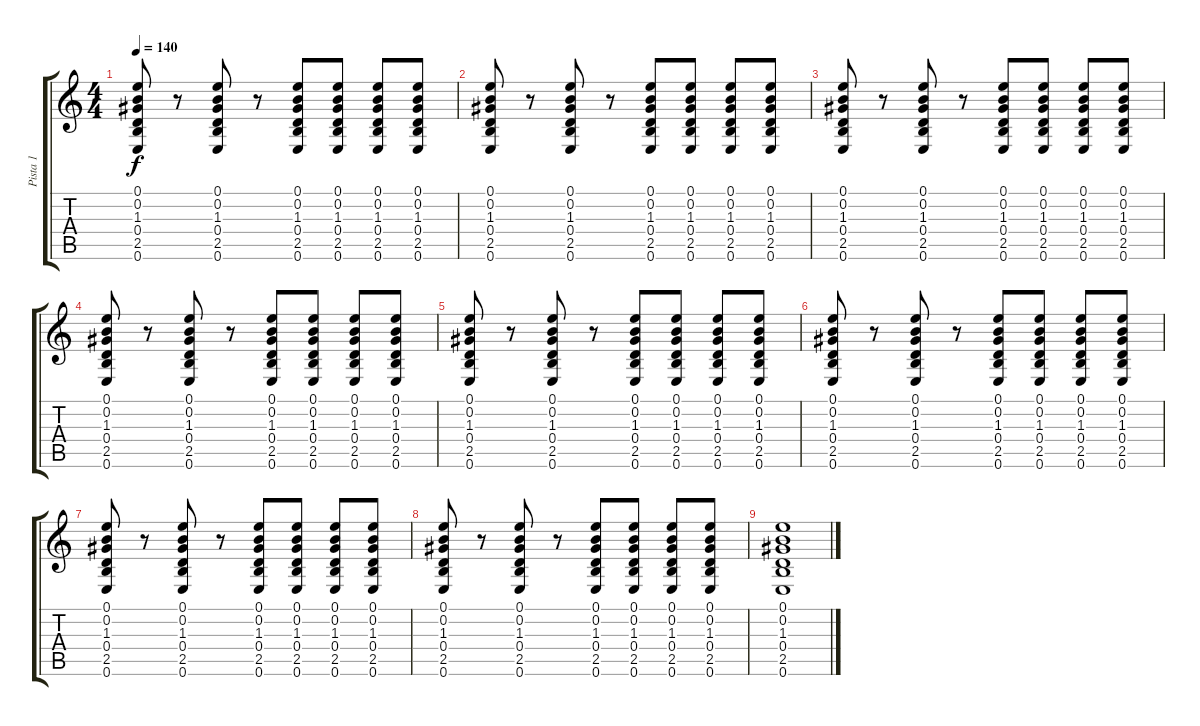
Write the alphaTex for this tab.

\track ("Pista 1" "Pista 1") {instrument overdrivenguitar}
\staff {score tabs}
\tuning (E4 B3 G3 D3 A2 E2) {hide}
\ts (4 4)
\tempo 140
\clef g2
\ks c
(0.1 0.2 1.3 0.4 2.5 0.6).8{dy f} r.8 (0.1 0.2 1.3 0.4 2.5 0.6).8 r.8 (0.1 0.2 1.3 0.4 2.5 0.6).8 (0.1 0.2 1.3 0.4 2.5 0.6).8 (0.1 0.2 1.3 0.4 2.5 0.6).8 (0.1 0.2 1.3 0.4 2.5 0.6).8 |
(0.1 0.2 1.3 0.4 2.5 0.6).8 r.8 (0.1 0.2 1.3 0.4 2.5 0.6).8 r.8 (0.1 0.2 1.3 0.4 2.5 0.6).8 (0.1 0.2 1.3 0.4 2.5 0.6).8 (0.1 0.2 1.3 0.4 2.5 0.6).8 (0.1 0.2 1.3 0.4 2.5 0.6).8 |
(0.1 0.2 1.3 0.4 2.5 0.6).8 r.8 (0.1 0.2 1.3 0.4 2.5 0.6).8 r.8 (0.1 0.2 1.3 0.4 2.5 0.6).8 (0.1 0.2 1.3 0.4 2.5 0.6).8 (0.1 0.2 1.3 0.4 2.5 0.6).8 (0.1 0.2 1.3 0.4 2.5 0.6).8 |
(0.1 0.2 1.3 0.4 2.5 0.6).8 r.8 (0.1 0.2 1.3 0.4 2.5 0.6).8 r.8 (0.1 0.2 1.3 0.4 2.5 0.6).8 (0.1 0.2 1.3 0.4 2.5 0.6).8 (0.1 0.2 1.3 0.4 2.5 0.6).8 (0.1 0.2 1.3 0.4 2.5 0.6).8 |
(0.1 0.2 1.3 0.4 2.5 0.6).8 r.8 (0.1 0.2 1.3 0.4 2.5 0.6).8 r.8 (0.1 0.2 1.3 0.4 2.5 0.6).8 (0.1 0.2 1.3 0.4 2.5 0.6).8 (0.1 0.2 1.3 0.4 2.5 0.6).8 (0.1 0.2 1.3 0.4 2.5 0.6).8 |
(0.1 0.2 1.3 0.4 2.5 0.6).8 r.8 (0.1 0.2 1.3 0.4 2.5 0.6).8 r.8 (0.1 0.2 1.3 0.4 2.5 0.6).8 (0.1 0.2 1.3 0.4 2.5 0.6).8 (0.1 0.2 1.3 0.4 2.5 0.6).8 (0.1 0.2 1.3 0.4 2.5 0.6).8 |
(0.1 0.2 1.3 0.4 2.5 0.6).8 r.8 (0.1 0.2 1.3 0.4 2.5 0.6).8 r.8 (0.1 0.2 1.3 0.4 2.5 0.6).8 (0.1 0.2 1.3 0.4 2.5 0.6).8 (0.1 0.2 1.3 0.4 2.5 0.6).8 (0.1 0.2 1.3 0.4 2.5 0.6).8 |
(0.1 0.2 1.3 0.4 2.5 0.6).8 r.8 (0.1 0.2 1.3 0.4 2.5 0.6).8 r.8 (0.1 0.2 1.3 0.4 2.5 0.6).8 (0.1 0.2 1.3 0.4 2.5 0.6).8 (0.1 0.2 1.3 0.4 2.5 0.6).8 (0.1 0.2 1.3 0.4 2.5 0.6).8 |
(0.1 0.2 1.3 0.4 2.5 0.6).1
